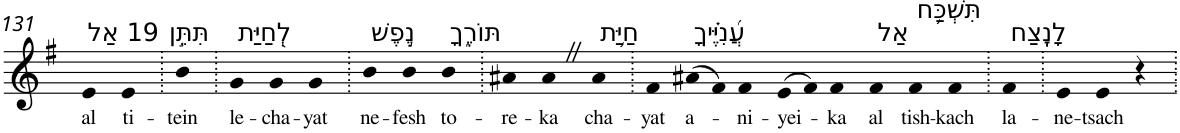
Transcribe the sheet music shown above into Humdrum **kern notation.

**kern	**text
*part1	*part1
*staff1	*staff1
*I"Piano	*
*I'Pno	*
!!LO:PB:g=z
*clefG2	*
*k[f#]	*
*G:	*
=131	=131
!LO:TX:a:t=19 אַל	!
!	!LO:LY:b
4e	al
!LO:TX:a:t=תִּתֵּ֣ן	!
!	!LO:LY:b
4e	ti-
=132.	=132.
!	!LO:LY:b
4b	-tein
=133.	=133.
!LO:TX:a:t=לְ֭חַיַּת	!
!	!LO:LY:b
4g	le-
!	!LO:LY:b
4g	-cha-
!	!LO:LY:b
4g	-yat
=134.	=134.
!LO:TX:a:t=נֶ֣פֶשׁ	!
!	!LO:LY:b
4b	ne-
!	!LO:LY:b
4b	-fesh
!LO:TX:a:t=תּוֹרֶ֑ךָ	!
!	!LO:LY:b
4b	to-
=135.	=135.
!	!LO:LY:b
4a#X	-re-
!	!LO:LY:b
4a#Z	-ka
!LO:TX:a:t=חַיַּ֥ת	!
!	!LO:LY:b
4a#	cha-
=136.	=136.
!	!LO:LY:b
4f#	-yat
!LO:TX:a:t=עֲ֝נִיֶּ֗יךָ	!
!	!LO:LY:b
(>8a#X	a-
8f#)	.
!	!LO:LY:b
4f#	-ni-
!	!LO:LY:b
(>8e	-yei-
8f#)	.
!	!LO:LY:b
4f#	-ka
!LO:TX:a:t=אַל	!
!	!LO:LY:b
4f#	al
!LO:TX:a:t=תִּשְׁכַּ֥ח	!
!	!LO:LY:b
4f#	tish-
!	!LO:LY:b
4f#	-kach
=137.	=137.
!LO:TX:a:t=לָנֶֽצַח	!
!	!LO:LY:b
4f#	la-
=138.	=138.
!	!LO:LY:b
4e	-ne-
!	!LO:LY:b
4e	-tsach
4r	.
=.	=.
*-	*-
